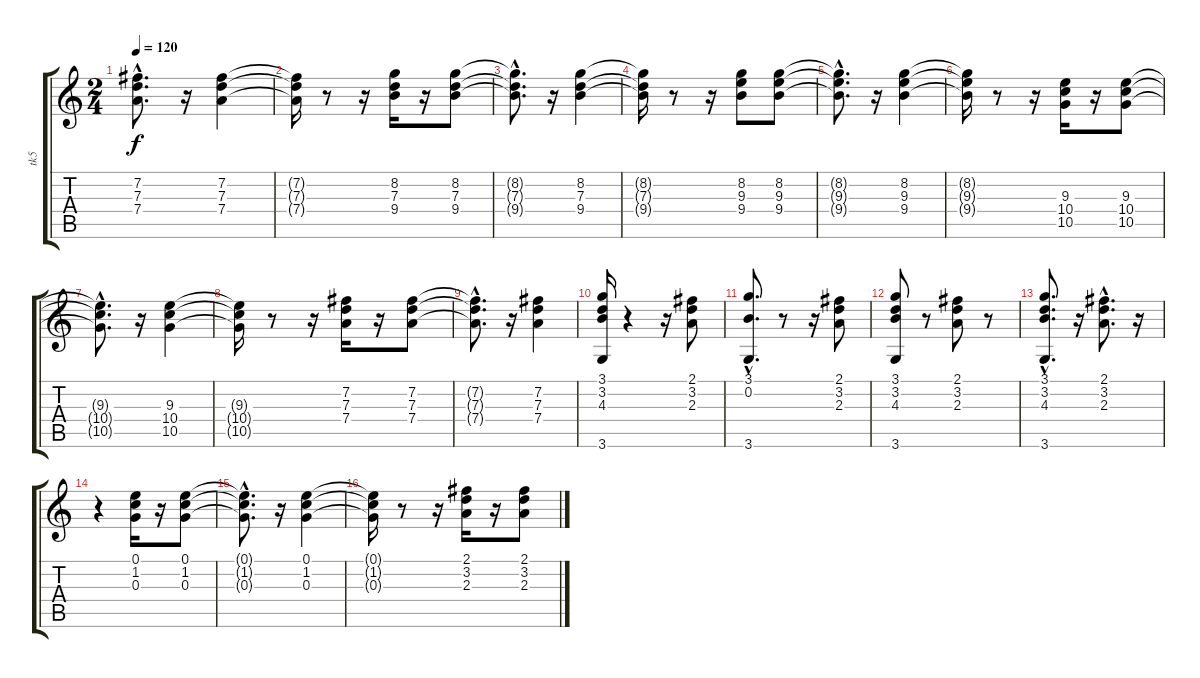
\track ("tk5" "tk5") {instrument acousticguitarsteel}
\staff {score tabs}
\tuning (E4 B3 G3 D3 A2 E2) {hide}
\ts (2 4)
\tempo 120
\clef g2
\ks c
(7.2{hac t} 7.3{hac t} 7.4{hac t}).8{d dy f} r.16 (7.2 7.3 7.4).4 |
(7.2{t} 7.3{t} 7.4{t}).16 r.8 r.16 (8.2 7.3 9.4).16 r.16 (8.2 7.3 9.4).8 |
(8.2{hac t} 7.3{hac t} 9.4{hac t}).8{d} r.16 (8.2 7.3 9.4).4 |
(8.2{t} 7.3{t} 9.4{t}).16 r.8 r.16 (8.2 9.3 9.4).8 (8.2 9.3 9.4).8 |
(8.2{hac t} 9.3{hac t} 9.4{hac t}).8{d} r.16 (8.2 9.3 9.4).4 |
(8.2{t} 9.3{t} 9.4{t}).16 r.8 r.16 (9.3 10.4 10.5).16 r.16 (9.3 10.4 10.5).8 |
(9.3{hac t} 10.4{hac t} 10.5{hac t}).8{d} r.16 (9.3 10.4 10.5).4 |
(9.3{t} 10.4{t} 10.5{t}).16 r.8 r.16 (7.2 7.3 7.4).16 r.16 (7.2 7.3 7.4).8 |
(7.2{hac t} 7.3{hac t} 7.4{hac t}).8{d} r.16 (7.2 7.3 7.4).4 |
(3.1 3.2 4.3 3.6).16 r.4 r.16 (2.1 3.2 2.3).8 |
(3.1{hac} 0.2{hac} 3.6{hac}).8{d} r.8 r.16 (2.1 3.2 2.3).8 |
(3.1 3.2 4.3 3.6).8 r.8 (2.1 3.2 2.3).8 r.8 |
(3.1{hac} 3.2{hac} 4.3{hac} 3.6{hac}).8{d} r.16 (2.1{hac} 3.2{hac} 2.3{hac}).8{d} r.16 |
r.4 (0.1 1.2 0.3).16 r.16 (0.1 1.2 0.3).8 |
(0.1{hac t} 1.2{hac t} 0.3{hac t}).8{d} r.16 (0.1 1.2 0.3).4 |
(0.1{t} 1.2{t} 0.3{t}).16 r.8 r.16 (2.1 3.2 2.3).16 r.16 (2.1 3.2 2.3).8
